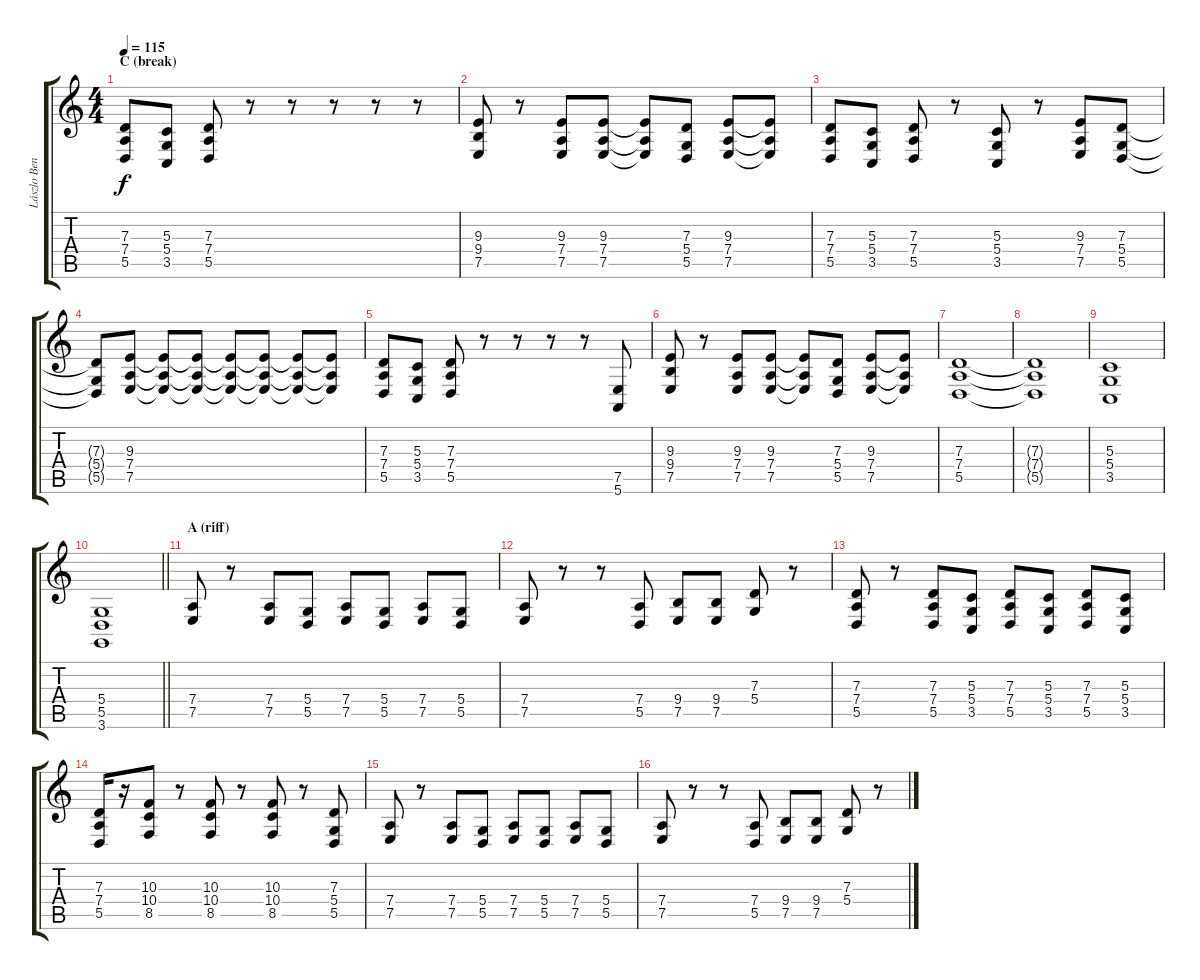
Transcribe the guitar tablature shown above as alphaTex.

\track ("Lászlo Benkõ \"Laci\" (Organ)" "Lászlo Ben") {instrument reedorgan}
\staff {score tabs}
\tuning (E4 B3 G3 D3 A2 E2) {hide}
\ts (4 4)
\section ("" "C (break)")
\tempo 115
\clef g2
\ks c
(7.3 7.4 5.5).8{dy f} (5.3 5.4 3.5).8 (7.3 7.4 5.5).8 r.8 r.8 r.8 r.8 r.8 |
(9.3 9.4 7.5).8 r.8 (9.3 7.4 7.5).8 (9.3 7.4 7.5).8 (9.3{t} 7.4{t} 7.5{t}).8 (7.3 5.4 5.5).8 (9.3 7.4 7.5).8 (9.3{t} 7.4{t} 7.5{t}).8 |
(7.3 7.4 5.5).8 (5.3 5.4 3.5).8 (7.3 7.4 5.5).8 r.8 (5.3 5.4 3.5).8 r.8 (9.3 7.4 7.5).8 (7.3 5.4 5.5).8 |
(7.3{t} 5.4{t} 5.5{t}).8 (9.3 7.4 7.5).8 (9.3{t} 7.4{t} 7.5{t}).8 (9.3{t} 7.4{t} 7.5{t}).8 (9.3{t} 7.4{t} 7.5{t}).8 (9.3{t} 7.4{t} 7.5{t}).8 (9.3{t} 7.4{t} 7.5{t}).8 (9.3{t} 7.4{t} 7.5{t}).8 |
(7.3 7.4 5.5).8 (5.3 5.4 3.5).8 (7.3 7.4 5.5).8 r.8 r.8 r.8 r.8 (7.5 5.6).8 |
(9.3 9.4 7.5).8 r.8 (9.3 7.4 7.5).8 (9.3 7.4 7.5).8 (9.3{t} 7.4{t} 7.5{t}).8 (7.3 5.4 5.5).8 (9.3 7.4 7.5).8 (9.3{t} 7.4{t} 7.5{t}).8 |
(7.3 7.4 5.5).1 |
(7.3{t} 7.4{t} 5.5{t}).1 |
(5.3 5.4 3.5).1 |
\barLineRight lightlight
(5.4 5.5 3.6).1 |
\section ("" "A (riff)")
(7.4 7.5).8 r.8 (7.4 7.5).8 (5.4 5.5).8 (7.4 7.5).8 (5.4 5.5).8 (7.4 7.5).8 (5.4 5.5).8 |
(7.4 7.5).8 r.8 r.8 (7.4 5.5).8 (9.4 7.5).8 (9.4 7.5).8 (7.3 5.4).8 r.8 |
(7.3 7.4 5.5).8 r.8 (7.3 7.4 5.5).8 (5.3 5.4 3.5).8 (7.3 7.4 5.5).8 (5.3 5.4 3.5).8 (7.3 7.4 5.5).8 (5.3 5.4 3.5).8 |
(7.3 7.4 5.5).16 r.16 (10.3 10.4 8.5).8 r.8 (10.3 10.4 8.5).8 r.8 (10.3 10.4 8.5).8 r.8 (7.3 5.4 5.5).8 |
(7.4 7.5).8 r.8 (7.4 7.5).8 (5.4 5.5).8 (7.4 7.5).8 (5.4 5.5).8 (7.4 7.5).8 (5.4 5.5).8 |
(7.4 7.5).8 r.8 r.8 (7.4 5.5).8 (9.4 7.5).8 (9.4 7.5).8 (7.3 5.4).8 r.8
